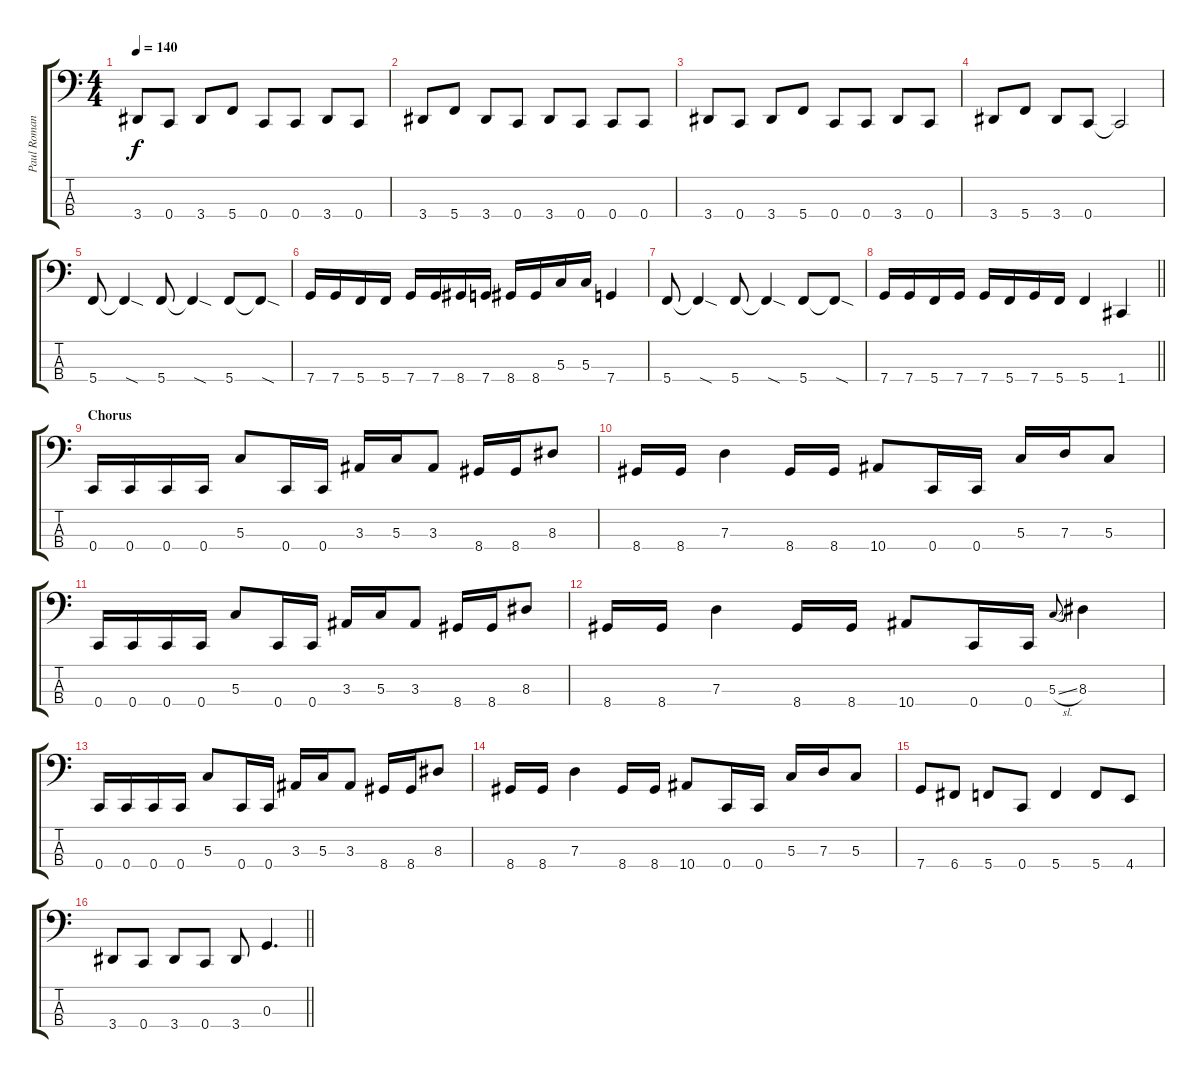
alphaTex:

\track ("Paul Romanko" "Paul Roman") {instrument electricbasspick}
\staff {score tabs}
\tuning (F2 C2 G1 C1) {hide}
\ts (4 4)
\tempo 140
\clef f4
\ks c
3.4.8{dy f} 0.4.8 3.4.8 5.4.8 0.4.8 0.4.8 3.4.8 0.4.8 |
3.4.8 5.4.8 3.4.8 0.4.8 3.4.8 0.4.8 0.4.8 0.4.8 |
3.4.8 0.4.8 3.4.8 5.4.8 0.4.8 0.4.8 3.4.8 0.4.8 |
3.4.8 5.4.8 3.4.8 0.4.8 0.4{t}.2 |
5.4.8 5.4{sod t}.4 5.4.8 5.4{sod t}.4 5.4.8 5.4{sod t}.8 |
7.4.16 7.4.16 5.4.16 5.4.16 7.4.16 7.4.16 8.4.16 7.4.16 8.4.16 8.4.16 5.3.16 5.3.16 7.4.4 |
5.4.8 5.4{sod t}.4 5.4.8 5.4{sod t}.4 5.4.8 5.4{sod t}.8 |
\barLineRight lightlight
7.4.16 7.4.16 5.4.16 7.4.16 7.4.16 5.4.16 7.4.16 5.4.16 5.4.4 1.4.4 |
\section ("" "Chorus")
0.4.16 0.4.16 0.4.16 0.4.16 5.3.8 0.4.16 0.4.16 3.3.16 5.3.16 3.3.8 8.4.16 8.4.16 8.3.8 |
8.4.16 8.4.16 7.3.4 8.4.16 8.4.16 10.4.8 0.4.16 0.4.16 5.3.16 7.3.16 5.3.8 |
0.4.16 0.4.16 0.4.16 0.4.16 5.3.8 0.4.16 0.4.16 3.3.16 5.3.16 3.3.8 8.4.16 8.4.16 8.3.8 |
8.4.16 8.4.16 7.3.4 8.4.16 8.4.16 10.4.8 0.4.16 0.4.16 5.3{sl}.8{gr onbeat} 8.3.4 |
0.4.16 0.4.16 0.4.16 0.4.16 5.3.8 0.4.16 0.4.16 3.3.16 5.3.16 3.3.8 8.4.16 8.4.16 8.3.8 |
8.4.16 8.4.16 7.3.4 8.4.16 8.4.16 10.4.8 0.4.16 0.4.16 5.3.16 7.3.16 5.3.8 |
7.4.8 6.4.8 5.4.8 0.4.8 5.4.4 5.4.8 4.4.8 |
\barLineRight lightlight
3.4.8 0.4.8 3.4.8 0.4.8 3.4.8 0.3.4{d}
